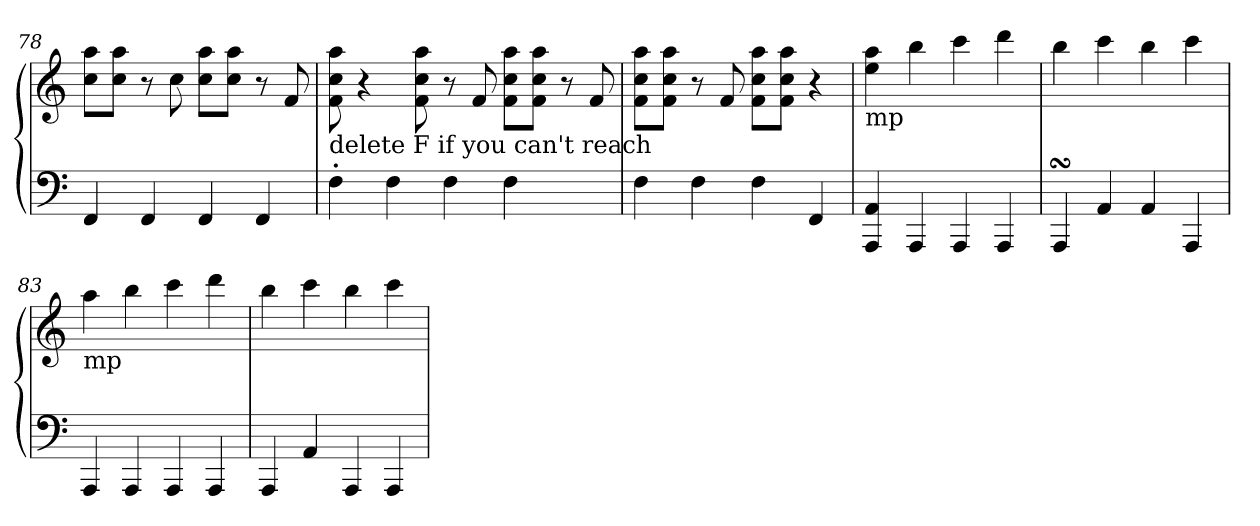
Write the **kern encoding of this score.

**kern	**kern
*part1	*part1
*staff2	*staff1
!!LO:LB:g=z
*clefF4	*clefG2
*k[]	*k[]
*C:	*C:
=78	=78
4FF/	8cc\ 8aa\L
.	8cc\ 8aa\J
4FF/	8r
.	8cc\
4FF/	8cc\ 8aa\L
.	8cc\ 8aa\J
4FF/	8r
.	8f/
=79	=79
!	!LO:TX:b:t=delete F if you can't reach
4F'\	8f\ 8cc\ 8aa\
.	4r
4F\	.
.	8f\ 8cc\ 8aa\
4F\	8r
.	8f/
4F\	8f\ 8cc\ 8aa\L
.	8f\ 8cc\ 8aa\J
4ryy	8r
.	8f/
=80	=80
4F\	8f\ 8cc\ 8aa\L
.	8f\ 8cc\ 8aa\J
4F\	8r
.	8f/
4F\	8f\ 8cc\ 8aa\L
.	8f\ 8cc\ 8aa\J
4FF/	4r
=81	=81
!	!LO:TX:b:t=mp
4AAA/ 4AA/	4ee\ 4aa\
4AAA/	4bb\
4AAA/	4ccc\
4AAA/	4ddd\
!!LO:LB:g=z
=82	=82
4AAAsSSS/	4bb\
4AA/	4ccc\
4AA/	4bb\
4AAA/	4ccc\
=83	=83
!	!LO:TX:b:t=mp
4AAA/	4aa\
4AAA/	4bb\
4AAA/	4ccc\
4AAA/	4ddd\
=84	=84
4AAA/	4bb\
4AA/	4ccc\
4AAA/	4bb\
4AAA/	4ccc\
=	=
*-	*-
